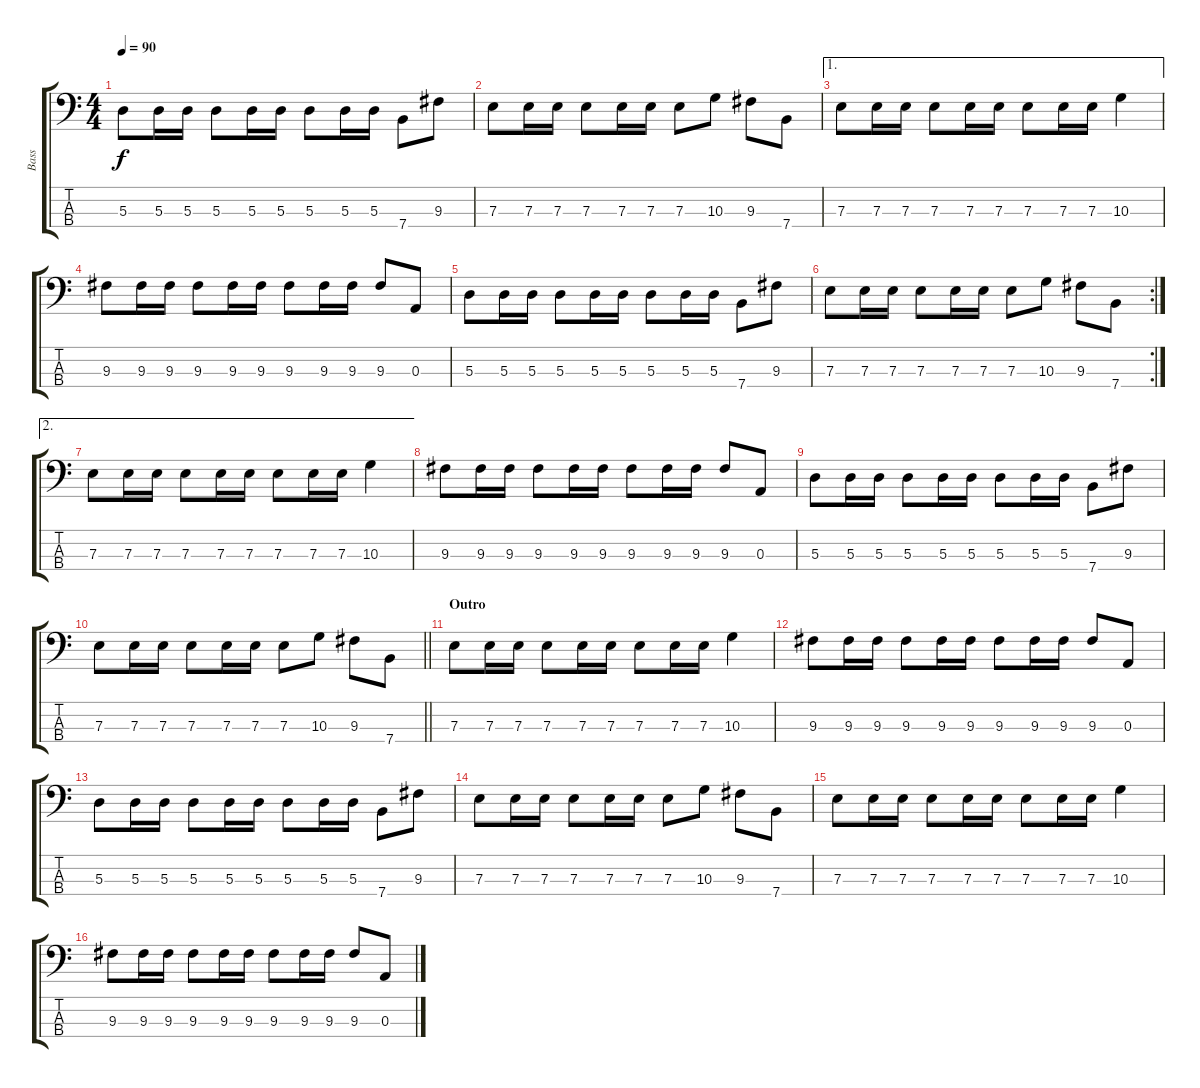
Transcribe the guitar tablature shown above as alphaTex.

\track ("Bass" "Bass") {instrument electricbasspick}
\staff {score tabs}
\tuning (G2 D2 A1 E1) {hide}
\ts (4 4)
\tempo 90
\clef f4
\ks c
5.3.8{dy f} 5.3.16 5.3.16 5.3.8 5.3.16 5.3.16 5.3.8 5.3.16 5.3.16 7.4.8 9.3.8 |
7.3.8 7.3.16 7.3.16 7.3.8 7.3.16 7.3.16 7.3.8 10.3.8 9.3.8 7.4.8 |
\ae 1
7.3.8 7.3.16 7.3.16 7.3.8 7.3.16 7.3.16 7.3.8 7.3.16 7.3.16 10.3.4 |
9.3.8 9.3.16 9.3.16 9.3.8 9.3.16 9.3.16 9.3.8 9.3.16 9.3.16 9.3.8 0.3.8 |
5.3.8 5.3.16 5.3.16 5.3.8 5.3.16 5.3.16 5.3.8 5.3.16 5.3.16 7.4.8 9.3.8 |
\rc 2
7.3.8 7.3.16 7.3.16 7.3.8 7.3.16 7.3.16 7.3.8 10.3.8 9.3.8 7.4.8 |
\ae 2
7.3.8 7.3.16 7.3.16 7.3.8 7.3.16 7.3.16 7.3.8 7.3.16 7.3.16 10.3.4 |
9.3.8 9.3.16 9.3.16 9.3.8 9.3.16 9.3.16 9.3.8 9.3.16 9.3.16 9.3.8 0.3.8 |
5.3.8 5.3.16 5.3.16 5.3.8 5.3.16 5.3.16 5.3.8 5.3.16 5.3.16 7.4.8 9.3.8 |
\barLineRight lightlight
7.3.8 7.3.16 7.3.16 7.3.8 7.3.16 7.3.16 7.3.8 10.3.8 9.3.8 7.4.8 |
\section ("" "Outro")
7.3.8 7.3.16 7.3.16 7.3.8 7.3.16 7.3.16 7.3.8 7.3.16 7.3.16 10.3.4 |
9.3.8 9.3.16 9.3.16 9.3.8 9.3.16 9.3.16 9.3.8 9.3.16 9.3.16 9.3.8 0.3.8 |
5.3.8 5.3.16 5.3.16 5.3.8 5.3.16 5.3.16 5.3.8 5.3.16 5.3.16 7.4.8 9.3.8 |
7.3.8 7.3.16 7.3.16 7.3.8 7.3.16 7.3.16 7.3.8 10.3.8 9.3.8 7.4.8 |
7.3.8 7.3.16 7.3.16 7.3.8 7.3.16 7.3.16 7.3.8 7.3.16 7.3.16 10.3.4 |
9.3.8 9.3.16 9.3.16 9.3.8 9.3.16 9.3.16 9.3.8 9.3.16 9.3.16 9.3.8 0.3.8
